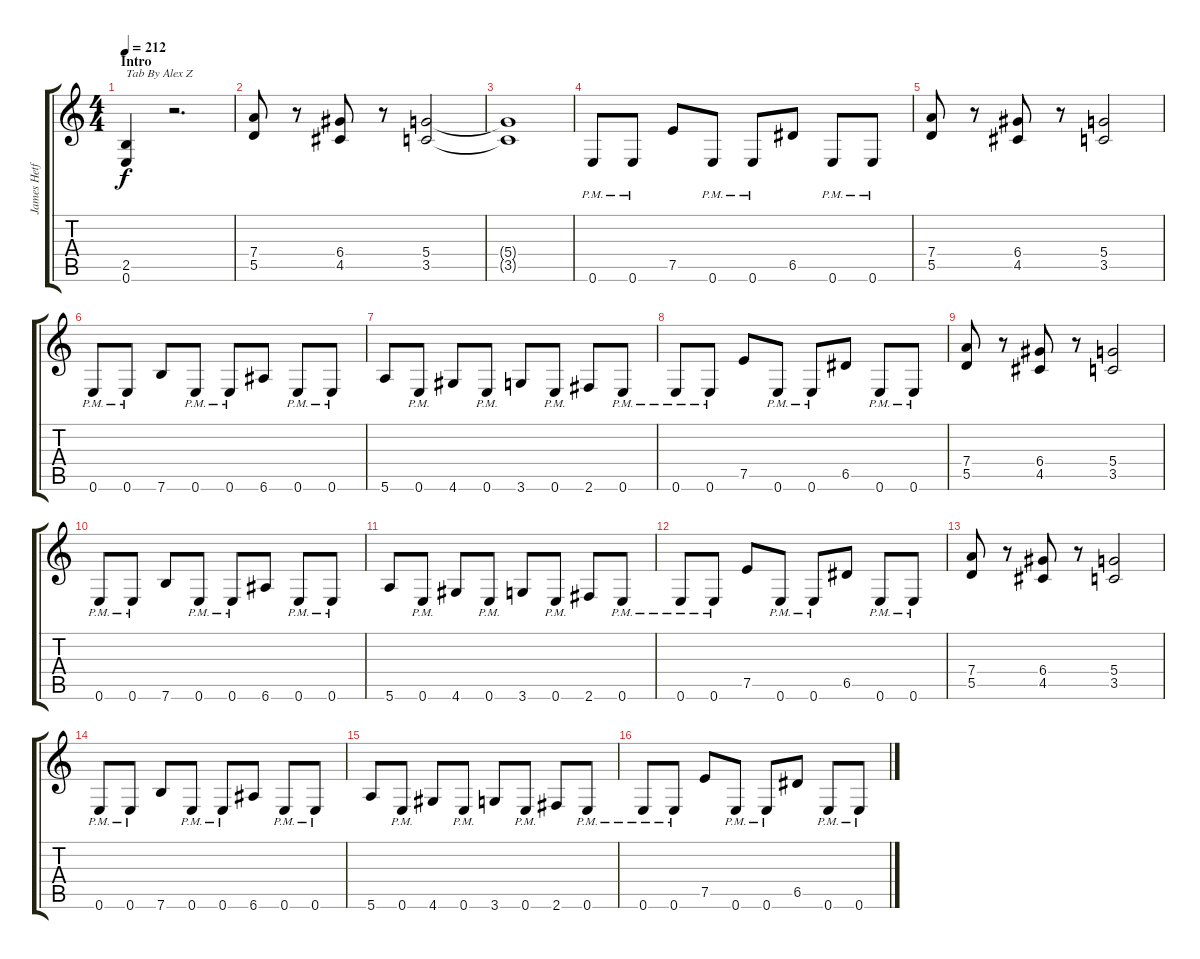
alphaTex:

\track ("James Hetfield (Rhytm Guitar)" "James Hetf") {instrument distortionguitar}
\staff {score tabs}
\tuning (E4 B3 G3 D3 A2 E2) {hide}
\ts (4 4)
\section ("" "Intro")
\tempo 212
\clef g2
\ks c
(2.5 0.6).4{txt "Tab By Alex Z" dy f instrument distortionguitar} r.2{d} |
(7.4 5.5).8 r.8 (6.4 4.5).8 r.8 (5.4 3.5).2 |
(5.4{t} 3.5{t}).1 |
\section ("" "")
0.6{pm}.8 0.6{pm}.8 7.5.8 0.6{pm}.8 0.6{pm}.8 6.5.8 0.6{pm}.8 0.6{pm}.8 |
(7.4 5.5).8 r.8 (6.4 4.5).8 r.8 (5.4 3.5).2 |
0.6{pm}.8 0.6{pm}.8 7.6.8 0.6{pm}.8 0.6{pm}.8 6.6.8 0.6{pm}.8 0.6{pm}.8 |
5.6.8 0.6{pm}.8 4.6.8 0.6{pm}.8 3.6.8 0.6{pm}.8 2.6.8 0.6{pm}.8 |
0.6{pm}.8 0.6{pm}.8 7.5.8 0.6{pm}.8 0.6{pm}.8 6.5.8 0.6{pm}.8 0.6{pm}.8 |
(7.4 5.5).8 r.8 (6.4 4.5).8 r.8 (5.4 3.5).2 |
0.6{pm}.8 0.6{pm}.8 7.6.8 0.6{pm}.8 0.6{pm}.8 6.6.8 0.6{pm}.8 0.6{pm}.8 |
5.6.8 0.6{pm}.8 4.6.8 0.6{pm}.8 3.6.8 0.6{pm}.8 2.6.8 0.6{pm}.8 |
0.6{pm}.8 0.6{pm}.8 7.5.8 0.6{pm}.8 0.6{pm}.8 6.5.8 0.6{pm}.8 0.6{pm}.8 |
(7.4 5.5).8 r.8 (6.4 4.5).8 r.8 (5.4 3.5).2 |
0.6{pm}.8 0.6{pm}.8 7.6.8 0.6{pm}.8 0.6{pm}.8 6.6.8 0.6{pm}.8 0.6{pm}.8 |
5.6.8 0.6{pm}.8 4.6.8 0.6{pm}.8 3.6.8 0.6{pm}.8 2.6.8 0.6{pm}.8 |
0.6{pm}.8 0.6{pm}.8 7.5.8 0.6{pm}.8 0.6{pm}.8 6.5.8 0.6{pm}.8 0.6{pm}.8
